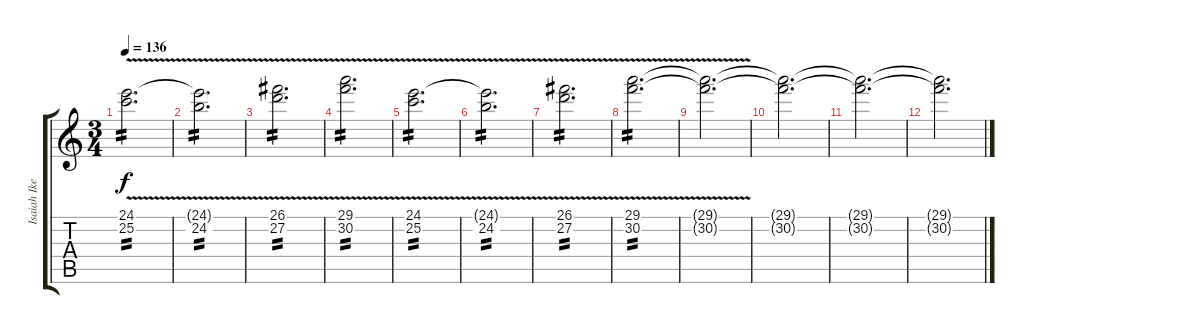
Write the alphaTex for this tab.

\track ("Isaiah Ikey Owens [Piano/Synth/Organ]" "Isaiah Ike") {instrument synthstrings1}
\staff {score tabs}
\tuning (E4 B3 G3 D3 A2 E2) {hide}
\ts (3 4)
\tempo 136
\clef g2
\ks c
(24.1{v} 25.2{v}).2{d tp 2 dy f} |
(24.1{t} 24.2{v}).2{d tp 2} |
(26.1{v} 27.2{v}).2{d tp 2} |
(29.1{v} 30.2{v}).2{d tp 2} |
(24.1{v} 25.2{v}).2{d tp 2} |
(24.1{t} 24.2{v}).2{d tp 2} |
(26.1{v} 27.2{v}).2{d tp 2} |
(29.1{v} 30.2{v}).2{d tp 2} |
(29.1{t} 30.2{t}).2{d} |
(29.1{t} 30.2{t}).2{d} |
(29.1{t} 30.2{t}).2{d} |
(29.1{t} 30.2{t}).2{d}
